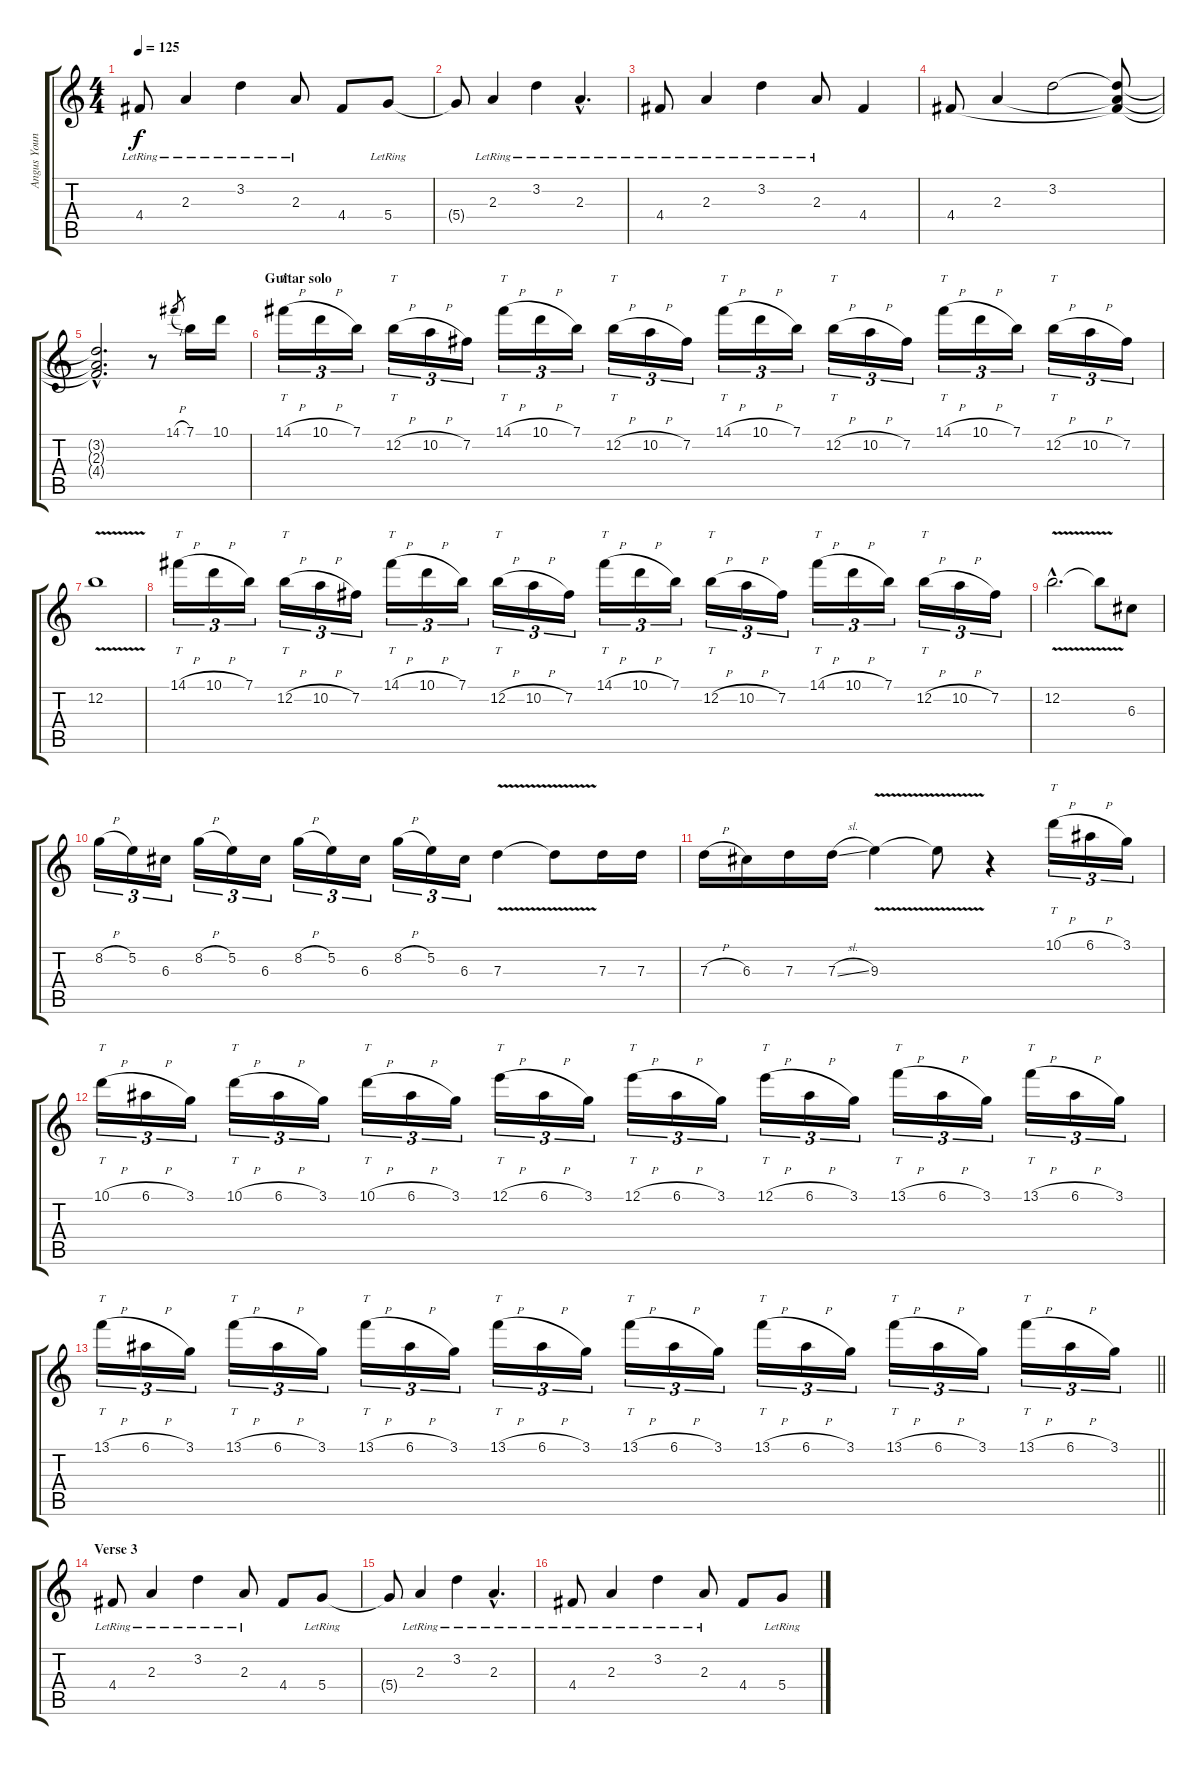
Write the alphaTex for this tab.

\track ("Angus Young" "Angus Youn") {instrument overdrivenguitar}
\staff {score tabs}
\tuning (E4 B3 G3 D3 A2 E2) {hide}
\ts (4 4)
\tempo 125
\clef g2
\ks c
4.4{lr}.8{dy f} 2.3{lr}.4 3.2{lr}.4 2.3{lr}.8 4.4.8 5.4{lr}.8 |
5.4{t}.8 2.3{lr}.4 3.2{lr}.4 2.3{hac lr}.4{d} |
4.4{lr}.8 2.3{lr}.4 3.2{lr}.4 2.3{lr}.8 4.4.4 |
4.4.8 2.3.4 3.2.2 (3.2{t} 2.3{t} 4.4{t}).8 |
(3.2{hac t} 2.3{hac t} 4.4{hac t}).2{d} r.8 14.1{h}.8{gr} 7.1.16 10.1.16 |
\section ("" "Guitar solo")
14.1{h}.16{tt tu (3 2)} 10.1{h}.16{tu (3 2)} 7.1.16{tu (3 2)} 12.2{h}.16{tt tu (3 2)} 10.2{h}.16{tu (3 2)} 7.2.16{tu (3 2)} 14.1{h}.16{tt tu (3 2)} 10.1{h}.16{tu (3 2)} 7.1.16{tu (3 2)} 12.2{h}.16{tt tu (3 2)} 10.2{h}.16{tu (3 2)} 7.2.16{tu (3 2)} 14.1{h}.16{tt tu (3 2)} 10.1{h}.16{tu (3 2)} 7.1.16{tu (3 2)} 12.2{h}.16{tt tu (3 2)} 10.2{h}.16{tu (3 2)} 7.2.16{tu (3 2)} 14.1{h}.16{tt tu (3 2)} 10.1{h}.16{tu (3 2)} 7.1.16{tu (3 2)} 12.2{h}.16{tt tu (3 2)} 10.2{h}.16{tu (3 2)} 7.2.16{tu (3 2)} |
12.2{v}.1 |
14.1{h}.16{tt tu (3 2)} 10.1{h}.16{tu (3 2)} 7.1.16{tu (3 2)} 12.2{h}.16{tt tu (3 2)} 10.2{h}.16{tu (3 2)} 7.2.16{tu (3 2)} 14.1{h}.16{tt tu (3 2)} 10.1{h}.16{tu (3 2)} 7.1.16{tu (3 2)} 12.2{h}.16{tt tu (3 2)} 10.2{h}.16{tu (3 2)} 7.2.16{tu (3 2)} 14.1{h}.16{tt tu (3 2)} 10.1{h}.16{tu (3 2)} 7.1.16{tu (3 2)} 12.2{h}.16{tt tu (3 2)} 10.2{h}.16{tu (3 2)} 7.2.16{tu (3 2)} 14.1{h}.16{tt tu (3 2)} 10.1{h}.16{tu (3 2)} 7.1.16{tu (3 2)} 12.2{h}.16{tt tu (3 2)} 10.2{h}.16{tu (3 2)} 7.2.16{tu (3 2)} |
12.2{v hac}.2{d} 12.2{t}.8 6.3.8 |
8.2{h}.16{tu (3 2)} 5.2.16{tu (3 2)} 6.3.16{tu (3 2)} 8.2{h}.16{tu (3 2)} 5.2.16{tu (3 2)} 6.3.16{tu (3 2)} 8.2{h}.16{tu (3 2)} 5.2.16{tu (3 2)} 6.3.16{tu (3 2)} 8.2{h}.16{tu (3 2)} 5.2.16{tu (3 2)} 6.3.16{tu (3 2)} 7.3{v}.4 7.3{t}.8 7.3.16 7.3.16 |
7.3{h}.16 6.3.16 7.3.16 7.3{sl}.16 9.3{v}.4 9.3{t}.8 r.4 10.1{h}.16{tt tu (3 2)} 6.1{h}.16{tu (3 2)} 3.1.16{tu (3 2)} |
10.1{h}.16{tt tu (3 2)} 6.1{h}.16{tu (3 2)} 3.1.16{tu (3 2)} 10.1{h}.16{tt tu (3 2)} 6.1{h}.16{tu (3 2)} 3.1.16{tu (3 2)} 10.1{h}.16{tt tu (3 2)} 6.1{h}.16{tu (3 2)} 3.1.16{tu (3 2)} 12.1{h}.16{tt tu (3 2)} 6.1{h}.16{tu (3 2)} 3.1.16{tu (3 2)} 12.1{h}.16{tt tu (3 2)} 6.1{h}.16{tu (3 2)} 3.1.16{tu (3 2)} 12.1{h}.16{tt tu (3 2)} 6.1{h}.16{tu (3 2)} 3.1.16{tu (3 2)} 13.1{h}.16{tt tu (3 2)} 6.1{h}.16{tu (3 2)} 3.1.16{tu (3 2)} 13.1{h}.16{tt tu (3 2)} 6.1{h}.16{tu (3 2)} 3.1.16{tu (3 2)} |
\barLineRight lightlight
13.1{h}.16{tt tu (3 2)} 6.1{h}.16{tu (3 2)} 3.1.16{tu (3 2)} 13.1{h}.16{tt tu (3 2)} 6.1{h}.16{tu (3 2)} 3.1.16{tu (3 2)} 13.1{h}.16{tt tu (3 2)} 6.1{h}.16{tu (3 2)} 3.1.16{tu (3 2)} 13.1{h}.16{tt tu (3 2)} 6.1{h}.16{tu (3 2)} 3.1.16{tu (3 2)} 13.1{h}.16{tt tu (3 2)} 6.1{h}.16{tu (3 2)} 3.1.16{tu (3 2)} 13.1{h}.16{tt tu (3 2)} 6.1{h}.16{tu (3 2)} 3.1.16{tu (3 2)} 13.1{h}.16{tt tu (3 2)} 6.1{h}.16{tu (3 2)} 3.1.16{tu (3 2)} 13.1{h}.16{tt tu (3 2)} 6.1{h}.16{tu (3 2)} 3.1.16{tu (3 2)} |
\section ("" "Verse 3")
4.4{lr}.8 2.3{lr}.4 3.2{lr}.4 2.3{lr}.8 4.4.8 5.4{lr}.8 |
5.4{t}.8 2.3{lr}.4 3.2{lr}.4 2.3{hac lr}.4{d} |
4.4{lr}.8 2.3{lr}.4 3.2{lr}.4 2.3{lr}.8 4.4.8 5.4{lr}.8
